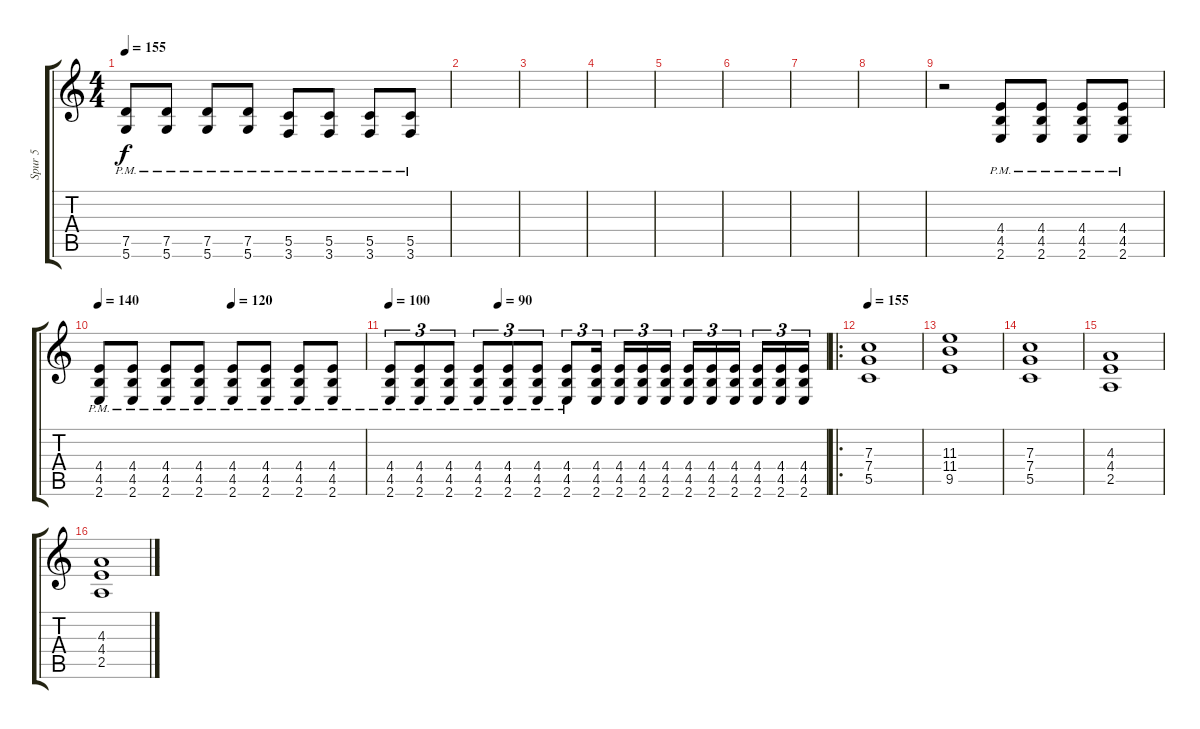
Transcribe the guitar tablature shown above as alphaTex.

\track ("Spur 5" "Spur 5") {instrument distortionguitar}
\staff {score tabs}
\tuning (D4 A3 F3 C3 G2 D2) {hide}
\ts (4 4)
\tempo 155
\clef g2
\ks c
(7.5{pm} 5.6{pm}).8{dy f} (7.5{pm} 5.6{pm}).8 (7.5{pm} 5.6{pm}).8 (7.5{pm} 5.6{pm}).8 (5.5{pm} 3.6{pm}).8 (5.5{pm} 3.6{pm}).8 (5.5{pm} 3.6{pm}).8 (5.5{pm} 3.6{pm}).8 |
|
|
|
|
|
|
|
r.2 (4.4{pm} 4.5{pm} 2.6{pm}).8 (4.4{pm} 4.5{pm} 2.6{pm}).8 (4.4{pm} 4.5{pm} 2.6{pm}).8 (4.4{pm} 4.5{pm} 2.6{pm}).8 |
\tempo 140
\tempo (120 0.5)
(4.4{pm} 4.5{pm} 2.6{pm}).8 (4.4{pm} 4.5{pm} 2.6{pm}).8 (4.4{pm} 4.5{pm} 2.6{pm}).8 (4.4{pm} 4.5{pm} 2.6{pm}).8 (4.4{pm} 4.5{pm} 2.6{pm}).8 (4.4{pm} 4.5{pm} 2.6{pm}).8 (4.4{pm} 4.5{pm} 2.6{pm}).8 (4.4{pm} 4.5{pm} 2.6{pm}).8 |
\tempo 100
\tempo (90 0.25)
(4.4{pm} 4.5{pm} 2.6{pm}).8{tu (3 2)} (4.4{pm} 4.5{pm} 2.6{pm}).8{tu (3 2)} (4.4{pm} 4.5{pm} 2.6{pm}).8{tu (3 2)} (4.4{pm} 4.5{pm} 2.6{pm}).8{tu (3 2)} (4.4{pm} 4.5{pm} 2.6{pm}).8{tu (3 2)} (4.4{pm} 4.5{pm} 2.6{pm}).8{tu (3 2)} (4.4{pm} 4.5{pm} 2.6{pm}).8{tu (3 2)} (4.4 4.5 2.6).16{tu (3 2)} (4.4 4.5 2.6).16{tu (3 2)} (4.4 4.5 2.6).16{tu (3 2)} (4.4 4.5 2.6).16{tu (3 2)} (4.4 4.5 2.6).16{tu (3 2)} (4.4 4.5 2.6).16{tu (3 2)} (4.4 4.5 2.6).16{tu (3 2)} (4.4 4.5 2.6).16{tu (3 2)} (4.4 4.5 2.6).16{tu (3 2)} (4.4 4.5 2.6).16{tu (3 2)} |
\ro
\tempo 155
(7.3 7.4 5.5).1 |
(11.3 11.4 9.5).1 |
(7.3 7.4 5.5).1 |
(4.3 4.4 2.5).1 |
(4.3 4.4 2.5).1
